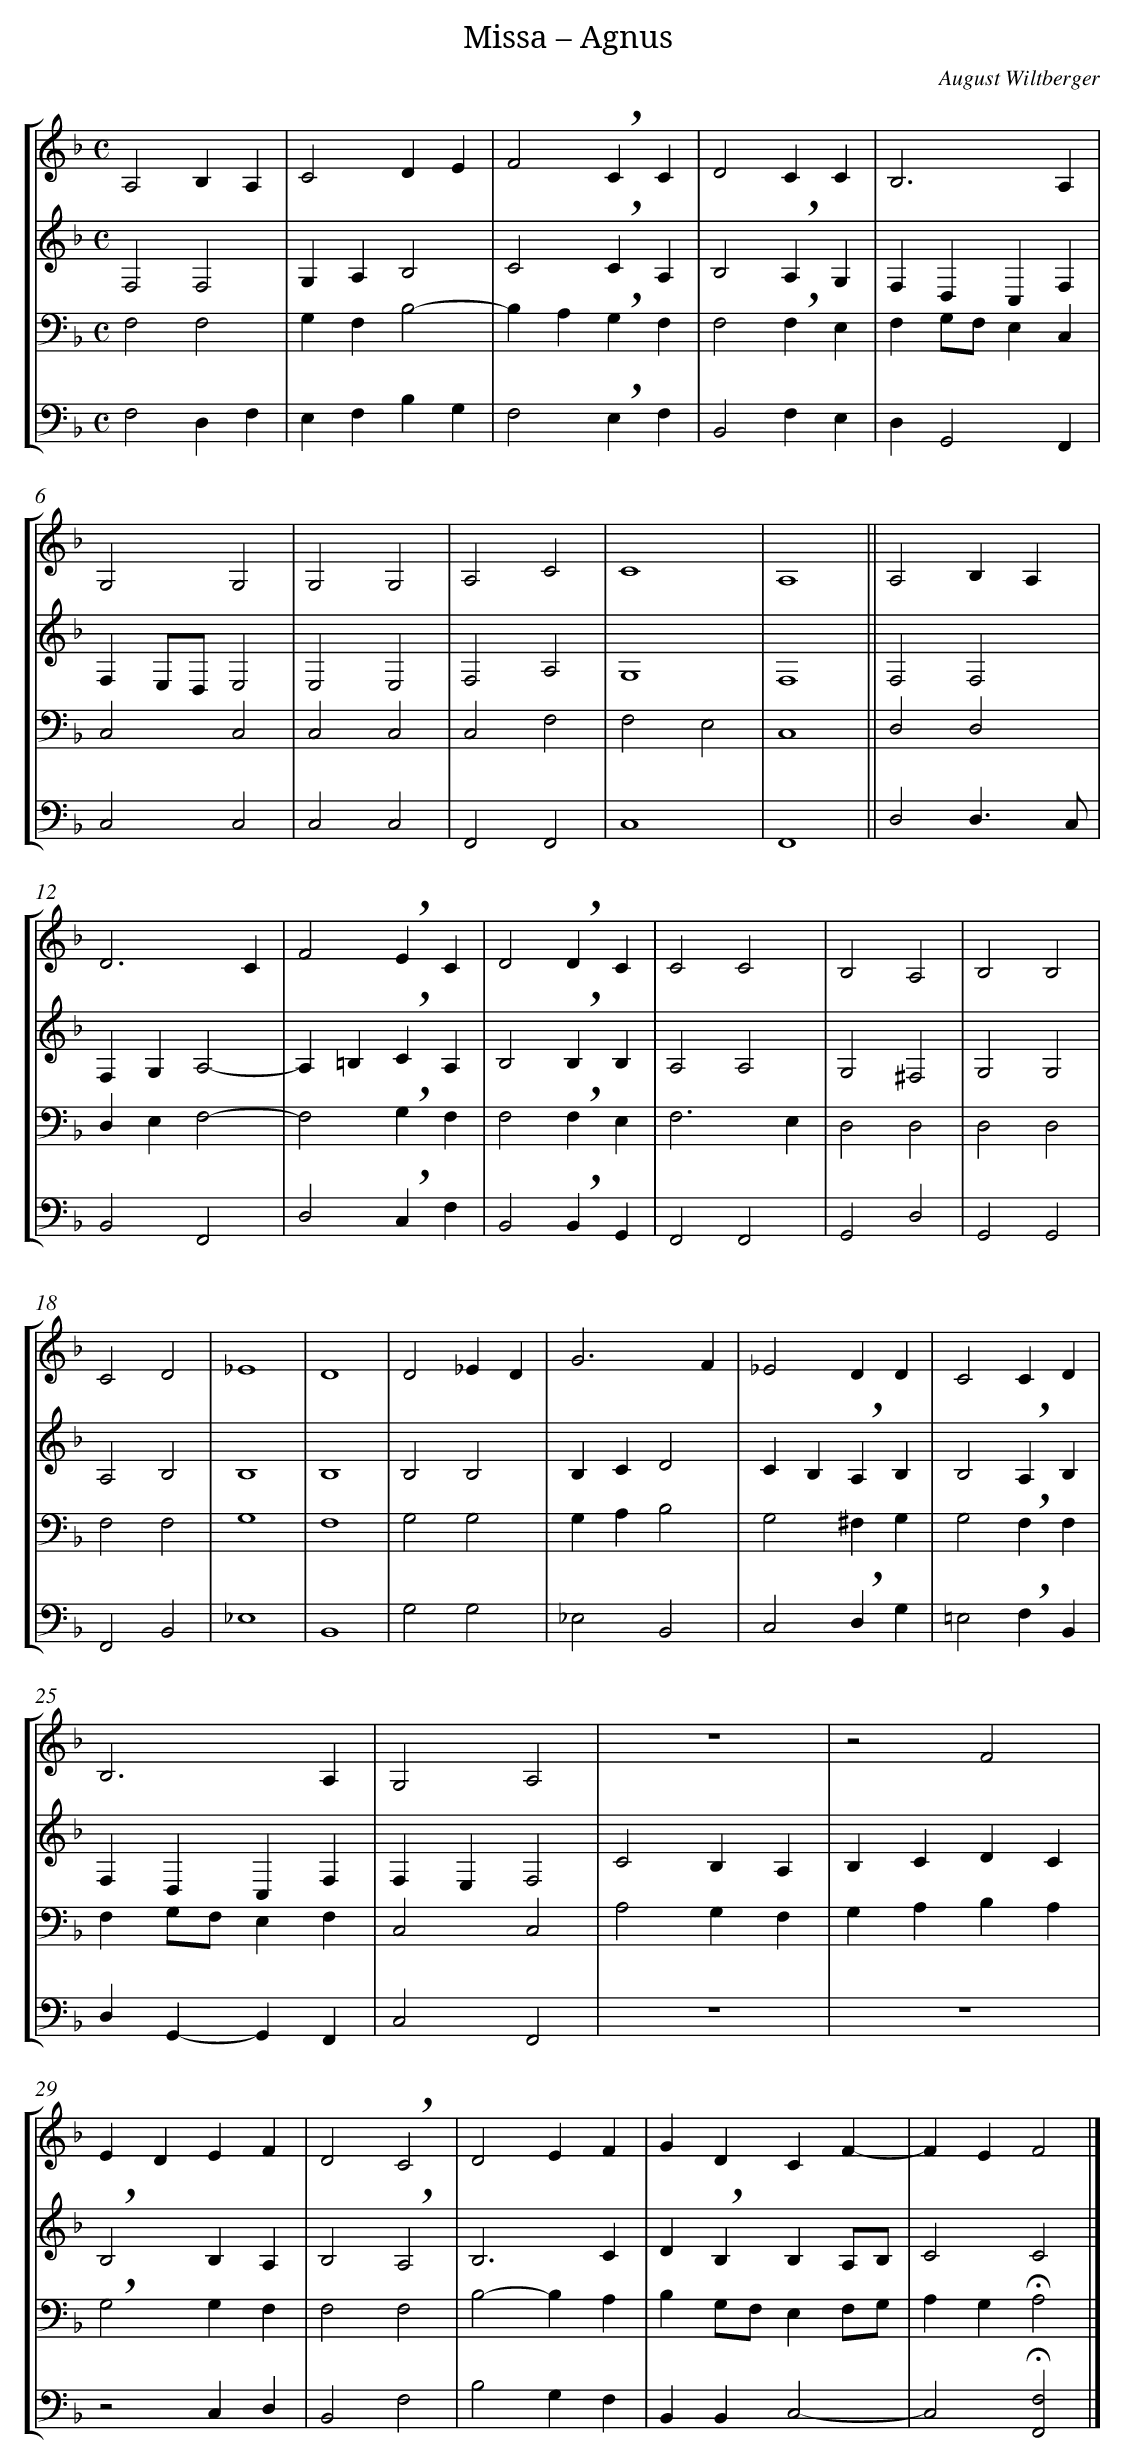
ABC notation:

X:1
T: Missa – Agnus
C: August Wiltberger
L: 1/4
M: C
%%staves [1 2 3 4]
V: 1 clef=treble
V: 2 clef=treble
V: 3 clef=bass
V: 4 clef=bass
K: F
[V:1] A,2B,A, |
[V:2] F,2F,2 |
[V:3] F,2F,2 |
[V:4] F,2D,F, |
[V:1] C2DE |
[V:2] G,A,B,2 |
[V:3] G,F,B,2- |
[V:4] E,F,B,G, |
[V:1] F2!breath!CC |
[V:2] C2!breath!CA, |
[V:3] B,A,!breath!G,F, |
[V:4] F,2!breath!E,F, |
[V:1] D2CC |
[V:2] B,2!breath!A,G, |
[V:3] F,2!breath!F,E, |
[V:4] B,,2F,E, |
[V:1] B,3A, |
[V:2] F,D,C,F, |
[V:3] F,G,/F,/E,C, |
[V:4] D,G,,2F,, |
[V:1] G,2G,2 |
[V:2] F,E,/D,/E,2 |
[V:3] C,2C,2 |
[V:4] C,2C,2 |
[V:1] G,2G,2 |
[V:2] E,2E,2 |
[V:3] C,2C,2 |
[V:4] C,2C,2 |
[V:1] A,2C2 |
[V:2] F,2A,2 |
[V:3] C,2F,2 |
[V:4] F,,2F,,2 |
[V:1] C4 |
[V:2] G,4 |
[V:3] F,2E,2 |
[V:4] C,4 |
[V:1] A,4 ||
[V:2] F,4 ||
[V:3] C,4 ||
[V:4] F,,4 ||
[V:1] A,2B,A, |
[V:2] F,2F,2 |
[V:3] D,2D,2 |
[V:4] D,2D,3/C,/ |
[V:1] D3C |
[V:2] F,G,A,2- |
[V:3] D,E,F,2- |
[V:4] B,,2F,,2 |
[V:1] F2!breath!EC |
[V:2] A,=B,!breath!CA, |
[V:3] F,2!breath!G,F, |
[V:4] D,2!breath!C,F, |
[V:1] D2!breath!DC |
[V:2] B,2!breath!B,B, |
[V:3] F,2!breath!F,E, |
[V:4] B,,2!breath!B,,G,, |
[V:1] C2C2 |
[V:2] A,2A,2 |
[V:3] F,3E, |
[V:4] F,,2F,,2 |
[V:1] B,2A,2 |
[V:2] G,2^F,2 |
[V:3] D,2D,2 |
[V:4] G,,2D,2 |
[V:1] B,2B,2 |
[V:2] G,2G,2 |
[V:3] D,2D,2 |
[V:4] G,,2G,,2 |
[V:1] C2D2 |
[V:2] A,2B,2 |
[V:3] F,2F,2 |
[V:4] F,,2B,,2 |
[V:1] _E4 |
[V:2] B,4 |
[V:3] G,4 |
[V:4] _E,4 |
[V:1] D4 |
[V:2] B,4 |
[V:3] F,4 |
[V:4] B,,4 |
[V:1] D2_ED |
[V:2] B,2B,2 |
[V:3] G,2G,2 |
[V:4] G,2G,2 |
[V:1] G3F |
[V:2] B,CD2 |
[V:3] G,A,B,2 |
[V:4] _E,2B,,2 |
[V:1] _E2DD |
[V:2] CB,!breath!A,B, |
[V:3] G,2^F,G, |
[V:4] C,2!breath!D,G, |
[V:1] C2CD |
[V:2] B,2!breath!A,B, |
[V:3] G,2!breath!F,F, |
[V:4] =E,2!breath!F,B,, |
[V:1] B,3A, |
[V:2] F,D,C,F, |
[V:3] F,G,/F,/E,F, |
[V:4] D,G,,-G,,F,, |
[V:1] G,2A,2 |
[V:2] F,E,F,2 |
[V:3] C,2C,2 |
[V:4] C,2F,,2 |
[V:1] z4 |
[V:2] C2B,A, |
[V:3] A,2G,F, |
[V:4] z4 |
[V:1] z2F2 |
[V:2] B,CDC |
[V:3] G,A,B,A, |
[V:4] z4 |
[V:1] EDEF |
[V:2] !breath!B,2B,A, |
[V:3] !breath!G,2G,F, |
[V:4] z2C,D, |
[V:1] D2!breath!C2 |
[V:2] B,2!breath!A,2 |
[V:3] F,2F,2 |
[V:4] B,,2F,2 |
[V:1] D2EF |
[V:2] B,3C |
[V:3] B,2-B,A, |
[V:4] B,2G,F, |
[V:1] GDCF- |
[V:2] D!breath!B,B,A,/B,/ |
[V:3] B,G,/F,/E,F,/G,/ |
[V:4] B,,B,,C,2- |
[V:1] FEF2 |]
[V:2] C2C2 |]
[V:3] A,G,!fermata!A,2 |]
[V:4] C,2!fermata![F,,2F,2] |]
